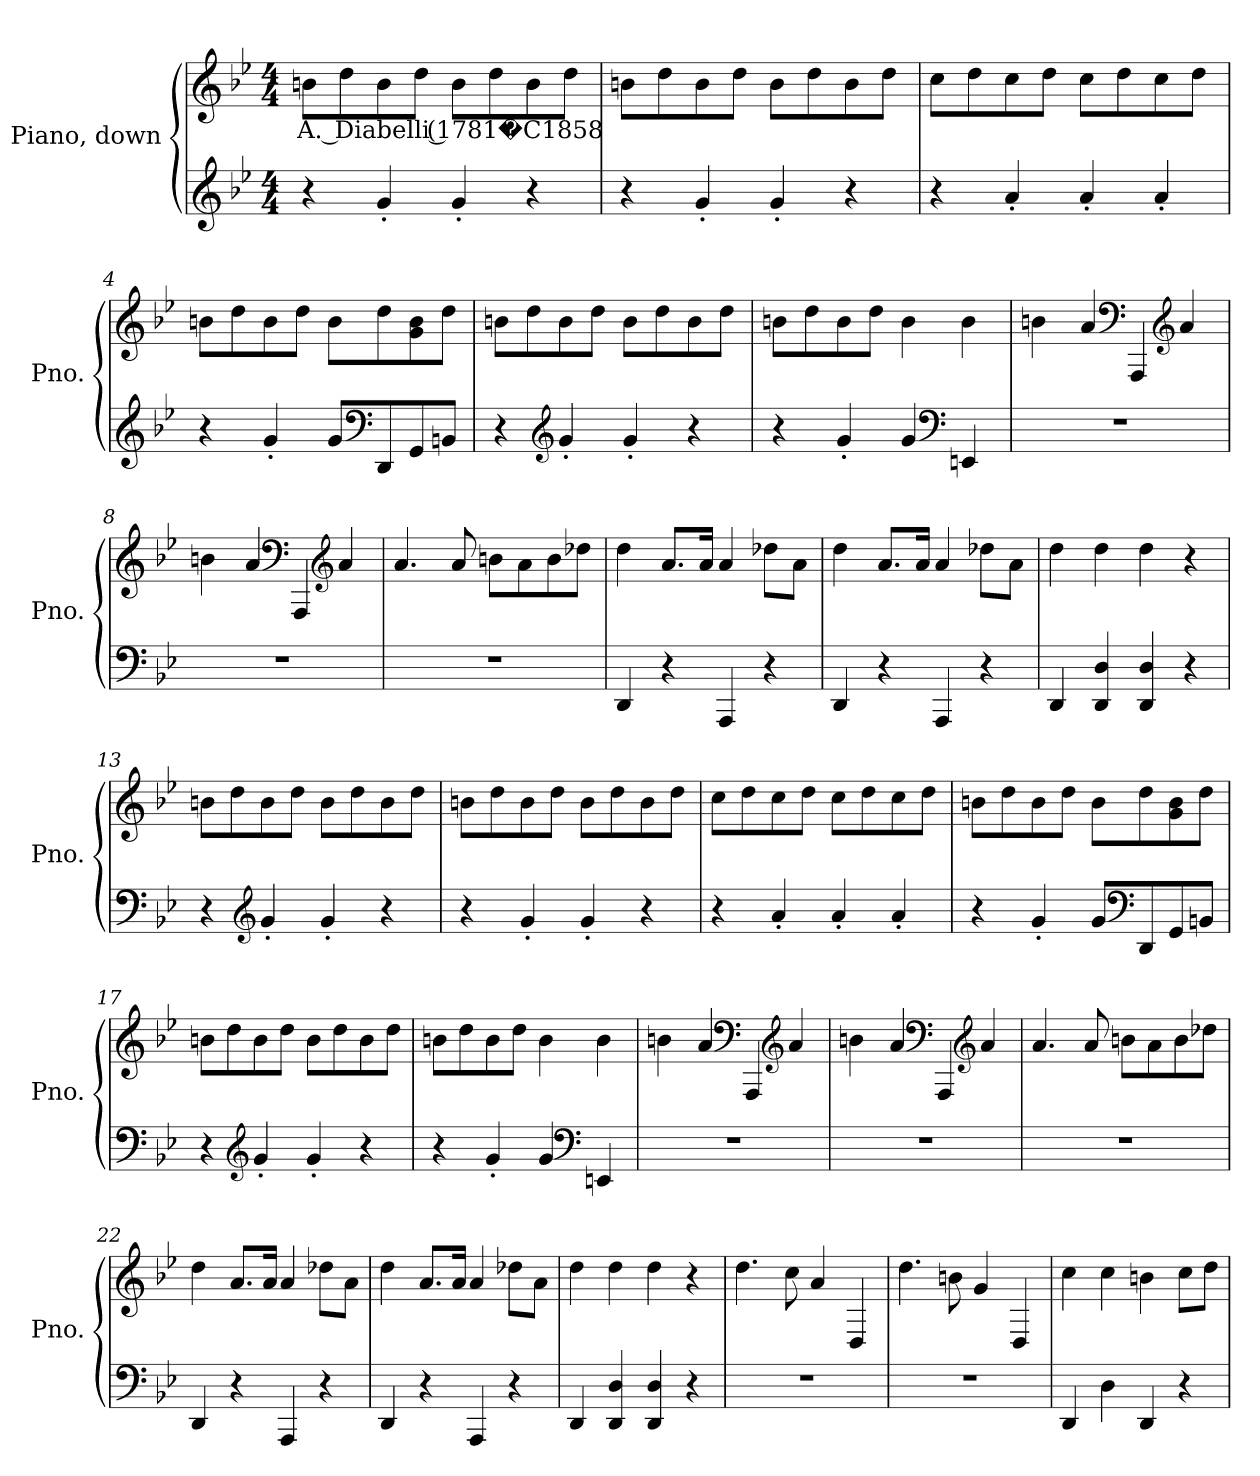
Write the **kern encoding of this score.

**kern	**kern	**text
*part1	*part1	*part1
*staff2	*staff1	*staff1
*I"Piano, down	*	*
*I'Pno.	*	*
*clefG2	*clefG2	*
*k[b-e-]	*k[b-e-]	*
*M4/4	*M4/4	*
*MM100	*MM100	*
=1	=1	=1
!	!	!LO:LY:b
4r	8bn\L	A. Diabelli (1781�C1858
.	8dd\	.
4g'/	8b\	.
.	8dd\J	.
4g'/	8b\L	.
.	8dd\	.
4r	8b\	.
.	8dd\J	.
=2	=2	=2
4r	8bn\L	.
.	8dd\	.
4g'/	8b\	.
.	8dd\J	.
4g'/	8b\L	.
.	8dd\	.
4r	8b\	.
.	8dd\J	.
=3	=3	=3
4r	8cc\L	.
.	8dd\	.
4a'/	8cc\	.
.	8dd\J	.
4a'/	8cc\L	.
.	8dd\	.
4a'/	8cc\	.
.	8dd\J	.
!!LO:LB:g=z
=4	=4	=4
4r	8bn\L	.
.	8dd\	.
4g'/	8b\	.
.	8dd\J	.
8g/L	8b\L	.
*clefF4	*	*
8DD/	8dd\	.
8GG/	8g\ 8b\	.
8BBn/J	8dd\J	.
=5	=5	=5
4r	8bn\L	.
.	8dd\	.
*clefG2	*	*
4g'/	8b\	.
.	8dd\J	.
4g'/	8b\L	.
.	8dd\	.
4r	8b\	.
.	8dd\J	.
=6	=6	=6
4r	8bn\L	.
.	8dd\	.
4g'/	8b\	.
.	8dd\J	.
4g/	4b\	.
*clefF4	*	*
4EEn/	4b\	.
=7	=7	=7
1r	4bn\	.
.	4a/	.
*	*clefF4	*
.	4AAA/	.
*	*clefG2	*
.	4a/	.
!!LO:LB:g=z
=8	=8	=8
1r	4bn\	.
.	4a/	.
*	*clefF4	*
.	4AAA/	.
*	*clefG2	*
.	4a/	.
=9	=9	=9
1r	4.a/	.
.	8a/	.
.	8bn\L	.
.	8a\	.
.	8b\	.
.	8dd-X\J	.
=10	=10	=10
4DD/	4dd\	.
4r	8.a/L	.
.	16a/Jk	.
4AAA/	4a/	.
4r	8dd-X\L	.
.	8a\J	.
=11	=11	=11
4DD/	4dd\	.
4r	8.a/L	.
.	16a/Jk	.
4AAA/	4a/	.
4r	8dd-X\L	.
.	8a\J	.
=12	=12	=12
4DD/	4dd\	.
4DD/ 4D/	4dd\	.
4DD/ 4D/	4dd\	.
4r	4r	.
!!LO:LB:g=z
=13	=13	=13
4r	8bn\L	.
.	8dd\	.
*clefG2	*	*
4g'/	8b\	.
.	8dd\J	.
4g'/	8b\L	.
.	8dd\	.
4r	8b\	.
.	8dd\J	.
=14	=14	=14
4r	8bn\L	.
.	8dd\	.
4g'/	8b\	.
.	8dd\J	.
4g'/	8b\L	.
.	8dd\	.
4r	8b\	.
.	8dd\J	.
=15	=15	=15
4r	8cc\L	.
.	8dd\	.
4a'/	8cc\	.
.	8dd\J	.
4a'/	8cc\L	.
.	8dd\	.
4a'/	8cc\	.
.	8dd\J	.
=16	=16	=16
4r	8bn\L	.
.	8dd\	.
4g'/	8b\	.
.	8dd\J	.
8g/L	8b\L	.
*clefF4	*	*
8DD/	8dd\	.
8GG/	8g\ 8b\	.
8BBn/J	8dd\J	.
!!LO:LB:g=z
=17	=17	=17
4r	8bn\L	.
.	8dd\	.
*clefG2	*	*
4g'/	8b\	.
.	8dd\J	.
4g'/	8b\L	.
.	8dd\	.
4r	8b\	.
.	8dd\J	.
=18	=18	=18
4r	8bn\L	.
.	8dd\	.
4g'/	8b\	.
.	8dd\J	.
4g/	4b\	.
*clefF4	*	*
4EEn/	4b\	.
=19	=19	=19
1r	4bn\	.
.	4a/	.
*	*clefF4	*
.	4AAA/	.
*	*clefG2	*
.	4a/	.
=20	=20	=20
1r	4bn\	.
.	4a/	.
*	*clefF4	*
.	4AAA/	.
*	*clefG2	*
.	4a/	.
=21	=21	=21
1r	4.a/	.
.	8a/	.
.	8bn\L	.
.	8a\	.
.	8b\	.
.	8dd-X\J	.
!!LO:LB:g=z
=22	=22	=22
4DD/	4dd\	.
4r	8.a/L	.
.	16a/Jk	.
4AAA/	4a/	.
4r	8dd-X\L	.
.	8a\J	.
=23	=23	=23
4DD/	4dd\	.
4r	8.a/L	.
.	16a/Jk	.
4AAA/	4a/	.
4r	8dd-X\L	.
.	8a\J	.
=24	=24	=24
4DD/	4dd\	.
4DD/ 4D/	4dd\	.
4DD/ 4D/	4dd\	.
4r	4r	.
=25	=25	=25
1r	4.dd\	.
.	8cc\	.
.	4a/	.
.	4D/	.
=26	=26	=26
1r	4.dd\	.
.	8bn\	.
.	4g/	.
.	4D/	.
=27	=27	=27
4DD/	4cc\	.
4D\	4cc\	.
4DD/	4bn\	.
4r	8cc\L	.
.	8dd\J	.
=	=	=
*-	*-	*-
